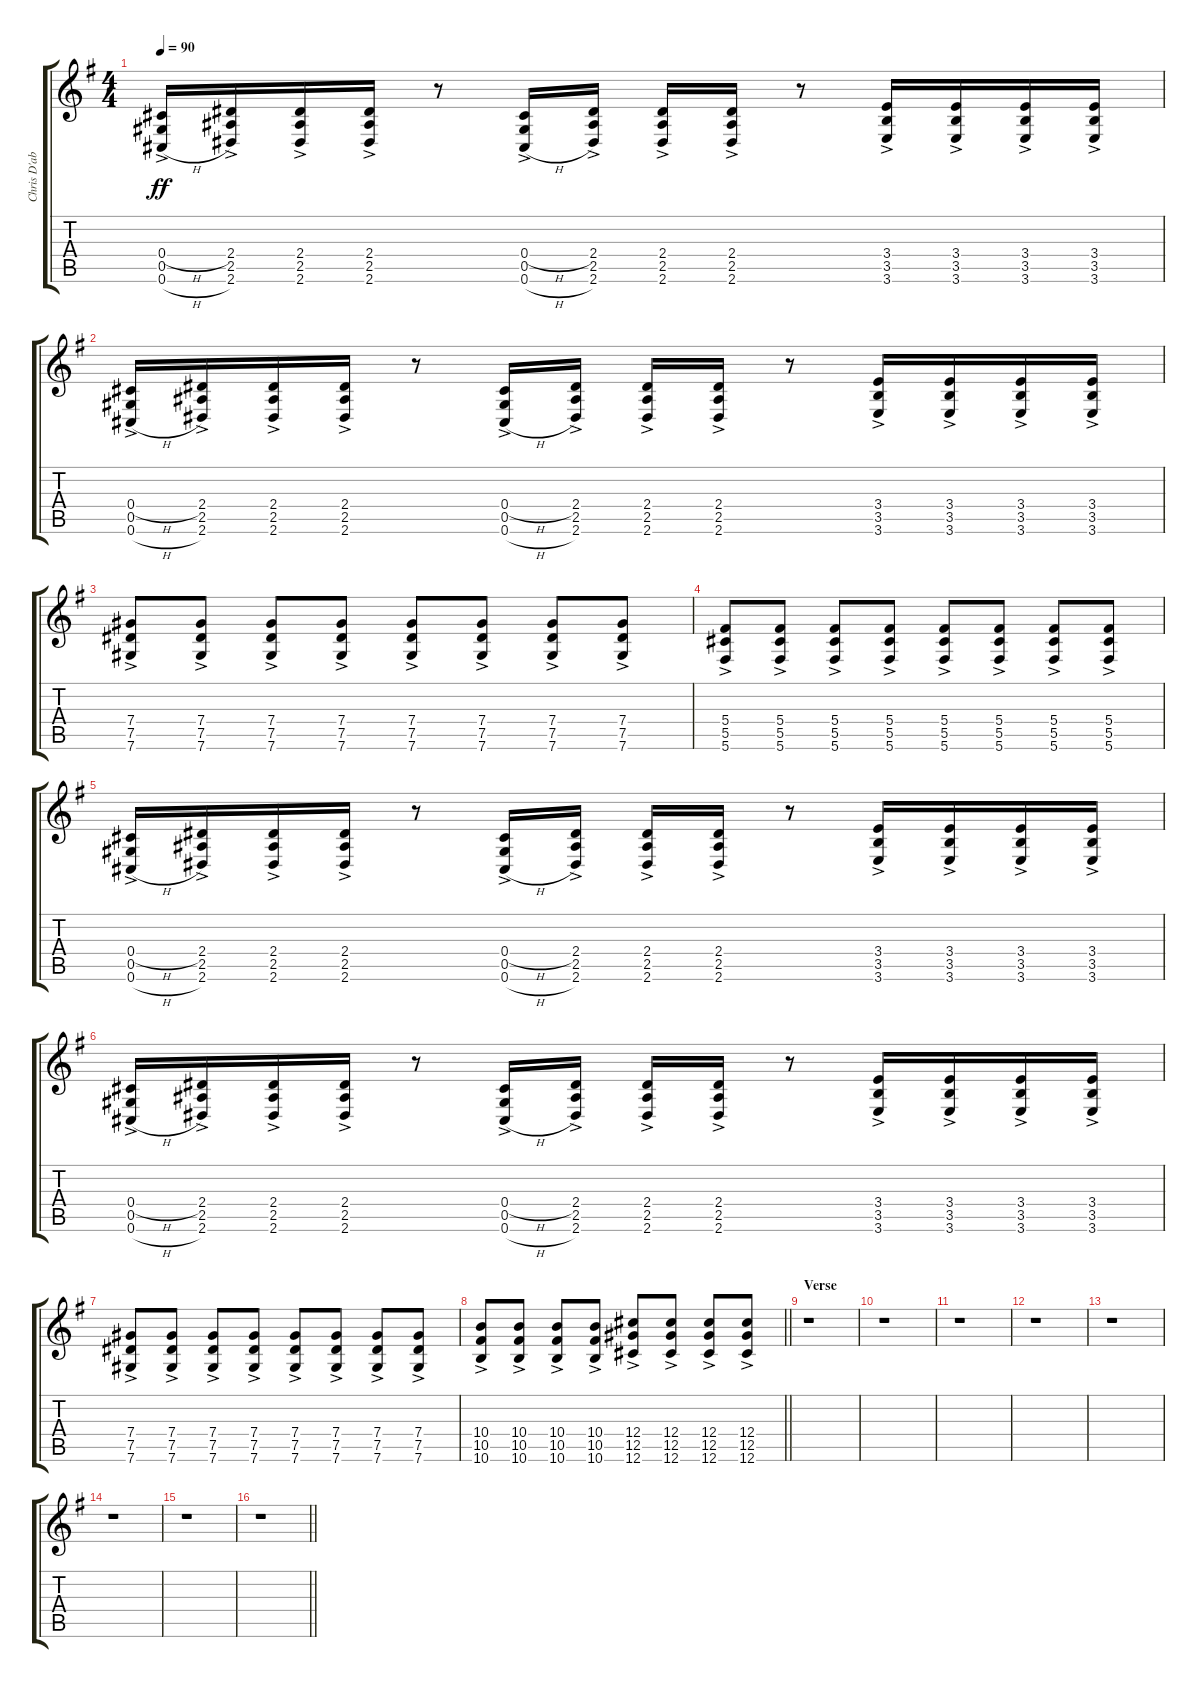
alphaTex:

\track ("Chris D'abaldo (Rhythm Guitar)" "Chris D'ab") {instrument distortionguitar}
\staff {score tabs}
\tuning (Eb4 Bb3 Gb3 Db3 Ab2 Db2) {hide}
\ts (4 4)
\tempo 90
\clef g2
\ks g
(0.4{h ac} 0.5{ac} 0.6{h ac}).16{dy ff} (2.4{ac} 2.5{ac} 2.6{ac}).16 (2.4{ac} 2.5{ac} 2.6{ac}).16 (2.4{ac} 2.5{ac} 2.6{ac}).16 r.8 (0.4{h ac} 0.5{ac} 0.6{h ac}).16 (2.4{ac} 2.5{ac} 2.6{ac}).16 (2.4{ac} 2.5{ac} 2.6{ac}).16 (2.4{ac} 2.5{ac} 2.6{ac}).16 r.8 (3.4{ac} 3.5{ac} 3.6{ac}).16 (3.4{ac} 3.5{ac} 3.6{ac}).16 (3.4{ac} 3.5{ac} 3.6{ac}).16 (3.4{ac} 3.5{ac} 3.6{ac}).16 |
(0.4{h ac} 0.5{ac} 0.6{h ac}).16 (2.4{ac} 2.5{ac} 2.6{ac}).16 (2.4{ac} 2.5{ac} 2.6{ac}).16 (2.4{ac} 2.5{ac} 2.6{ac}).16 r.8 (0.4{h ac} 0.5{ac} 0.6{h ac}).16 (2.4{ac} 2.5{ac} 2.6{ac}).16 (2.4{ac} 2.5{ac} 2.6{ac}).16 (2.4{ac} 2.5{ac} 2.6{ac}).16 r.8 (3.4{ac} 3.5{ac} 3.6{ac}).16 (3.4{ac} 3.5{ac} 3.6{ac}).16 (3.4{ac} 3.5{ac} 3.6{ac}).16 (3.4{ac} 3.5{ac} 3.6{ac}).16 |
(7.4{ac} 7.5{ac} 7.6{ac}).8 (7.4{ac} 7.5{ac} 7.6{ac}).8 (7.4{ac} 7.5{ac} 7.6{ac}).8 (7.4{ac} 7.5{ac} 7.6{ac}).8 (7.4{ac} 7.5{ac} 7.6{ac}).8 (7.4{ac} 7.5{ac} 7.6{ac}).8 (7.4{ac} 7.5{ac} 7.6{ac}).8 (7.4{ac} 7.5{ac} 7.6{ac}).8 |
(5.4{ac} 5.5{ac} 5.6{ac}).8 (5.4{ac} 5.5{ac} 5.6{ac}).8 (5.4{ac} 5.5{ac} 5.6{ac}).8 (5.4{ac} 5.5{ac} 5.6{ac}).8 (5.4{ac} 5.5{ac} 5.6{ac}).8 (5.4{ac} 5.5{ac} 5.6{ac}).8 (5.4{ac} 5.5{ac} 5.6{ac}).8 (5.4{ac} 5.5{ac} 5.6{ac}).8 |
(0.4{h ac} 0.5{ac} 0.6{h ac}).16 (2.4{ac} 2.5{ac} 2.6{ac}).16 (2.4{ac} 2.5{ac} 2.6{ac}).16 (2.4{ac} 2.5{ac} 2.6{ac}).16 r.8 (0.4{h ac} 0.5{ac} 0.6{h ac}).16 (2.4{ac} 2.5{ac} 2.6{ac}).16 (2.4{ac} 2.5{ac} 2.6{ac}).16 (2.4{ac} 2.5{ac} 2.6{ac}).16 r.8 (3.4{ac} 3.5{ac} 3.6{ac}).16 (3.4{ac} 3.5{ac} 3.6{ac}).16 (3.4{ac} 3.5{ac} 3.6{ac}).16 (3.4{ac} 3.5{ac} 3.6{ac}).16 |
(0.4{h ac} 0.5{ac} 0.6{h ac}).16 (2.4{ac} 2.5{ac} 2.6{ac}).16 (2.4{ac} 2.5{ac} 2.6{ac}).16 (2.4{ac} 2.5{ac} 2.6{ac}).16 r.8 (0.4{h ac} 0.5{ac} 0.6{h ac}).16 (2.4{ac} 2.5{ac} 2.6{ac}).16 (2.4{ac} 2.5{ac} 2.6{ac}).16 (2.4{ac} 2.5{ac} 2.6{ac}).16 r.8 (3.4{ac} 3.5{ac} 3.6{ac}).16 (3.4{ac} 3.5{ac} 3.6{ac}).16 (3.4{ac} 3.5{ac} 3.6{ac}).16 (3.4{ac} 3.5{ac} 3.6{ac}).16 |
(7.4{ac} 7.5{ac} 7.6{ac}).8 (7.4{ac} 7.5{ac} 7.6{ac}).8 (7.4{ac} 7.5{ac} 7.6{ac}).8 (7.4{ac} 7.5{ac} 7.6{ac}).8 (7.4{ac} 7.5{ac} 7.6{ac}).8 (7.4{ac} 7.5{ac} 7.6{ac}).8 (7.4{ac} 7.5{ac} 7.6{ac}).8 (7.4{ac} 7.5{ac} 7.6{ac}).8 |
\barLineRight lightlight
(10.4{ac} 10.5{ac} 10.6{ac}).8 (10.4{ac} 10.5{ac} 10.6{ac}).8 (10.4{ac} 10.5{ac} 10.6{ac}).8 (10.4{ac} 10.5{ac} 10.6{ac}).8 (12.4{ac} 12.5{ac} 12.6{ac}).8 (12.4{ac} 12.5{ac} 12.6{ac}).8 (12.4{ac} 12.5{ac} 12.6{ac}).8 (12.4{ac} 12.5{ac} 12.6{ac}).8 |
\section ("" "Verse")
r.1 |
r.1 |
r.1 |
r.1 |
r.1 |
r.1 |
r.1 |
\barLineRight lightlight
r.1
